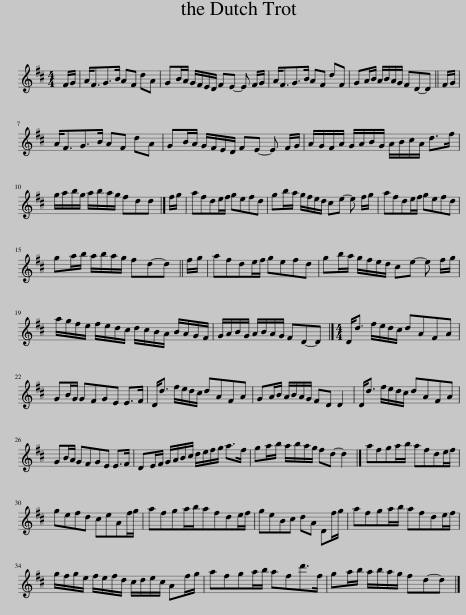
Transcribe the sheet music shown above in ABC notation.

X:1
L:1/8
M:4/4
I:linebreak $
K:D
V:1 treble
V:1
 F/G/ | A<FG>B AF dA | GB/A/ G/F/E/D/ FE- E F/G/ | A<FG>B AF dF | GA/B/ A/B/A/G/ FD-D || %5
 F/G/ |$ A<FG>B AF dA | GB/A/ G/F/E/D/ FE- E F/G/ | A/G/F/A/ G/A/B/G/ A/B/c/A/ d>f |$ g/a/b/g/ a/b/a/g/ fdd |] %10
 f/g/ | afde/f/ gefd | gb/a/ g/f/e/d/ ce- e f/g/ | afde/f/ gefd |$ ga/b/ a/b/a/g/ fd-d || %15
 f/g/ | afde/f/ gefd | gb/a/ g/f/e/d/ ce- e f/g/ |$ a/g/f/e/ f/e/d/c/ d/c/B/A/ B/A/G/F/ | G/A/B/G/ A/B/A/G/ FD-D |] %20
[M:4/4] D<d f/e/d/c/ dAFA |$ GB/G/ GFGE E>F | D<d f/e/d/c/ dAFA | GA/B/ A/B/A/G/ FD D2 | D<d f/e/d/c/ dAFA |$ %25
 GB/A/ GFGE E>F | DE/F/ G/A/B/c/ d/e/f/g/ a>f | ga/b/ a/b/a/g/ fd- d2 |] afga/b/ afde/f/ |$ gefd ceAf/g/ | %30
 afga/b/afde/f/ | geBc dA Df/g/ | afga/b/ afde/f/ |$ g/f/g/e/ f/e/f/d/ c/d/e/c/ Af/g/ | afga/b/ afd'>f | %35
 ga/b/ a/b/a/g/ fd-d |] %36
